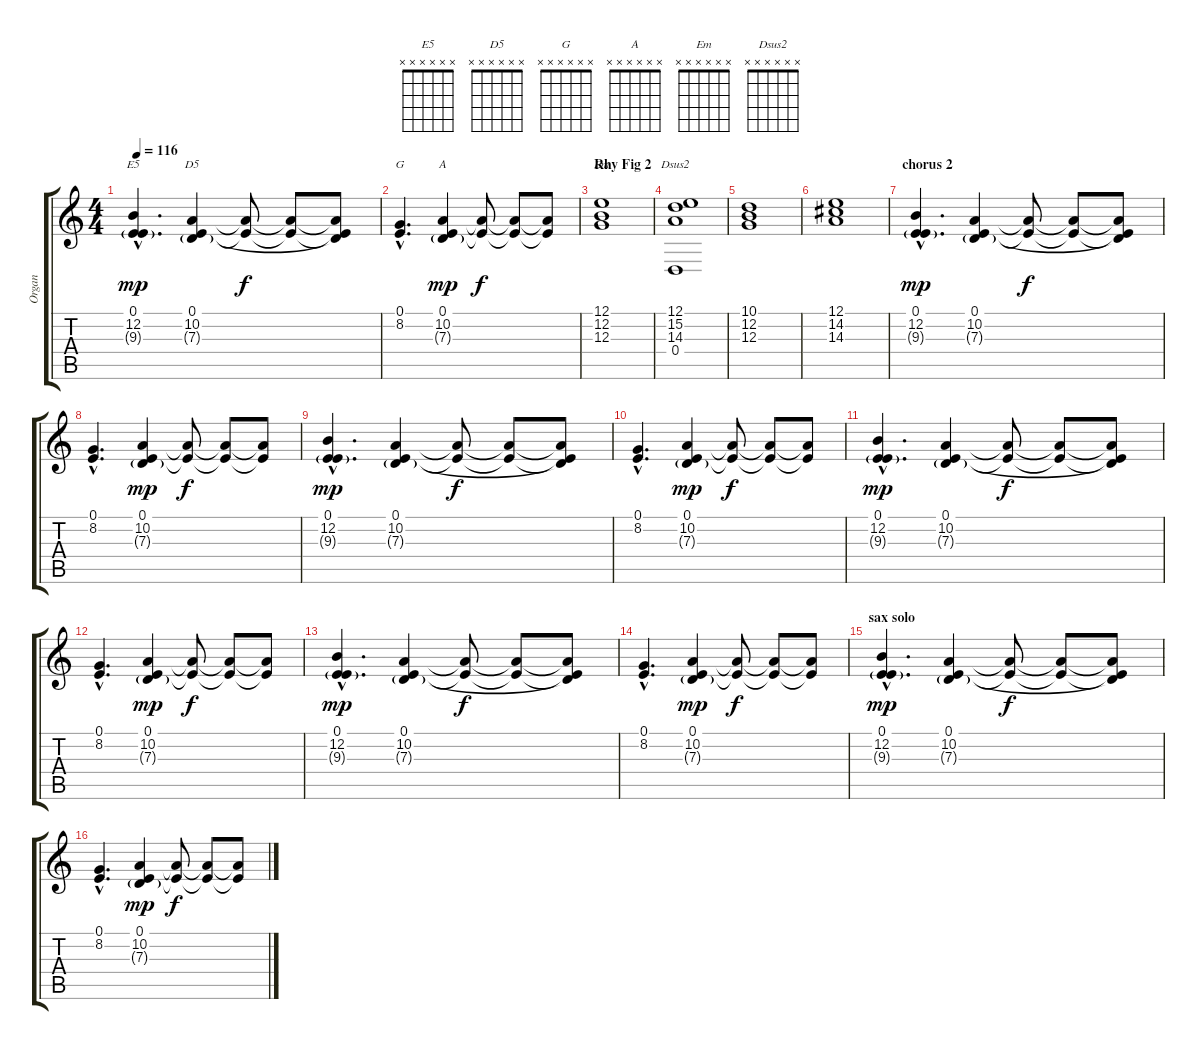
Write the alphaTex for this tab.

\track ("Organ" "Organ") {instrument drawbarorgan}
\staff {score tabs}
\tuning (E4 B3 G3 D3 A2 E2) {hide}
\chord ("E5" x x x x x x) {firstfret 0}
\chord ("D5" x x x x x x) {firstfret 0}
\chord ("G" x x x x x x) {firstfret 0}
\chord ("A" x x x x x x) {firstfret 0}
\chord ("Em" x x x x x x) {firstfret 0}
\chord ("Dsus2" x x x x x x) {firstfret 0}
\ts (4 4)
\tempo 116
\clef g2
\ks c
(0.1{hac} 12.2{hac} 9.3{g hac}).4{d ch "E5" dy mp} (0.1 10.2 7.3{g}).4{ch "D5"} (0.1{t} 10.2{t}).8{dy f} (0.1{t} 10.2{t}).8 (0.1{t} 10.2{t} 7.3{t}).8 |
(0.1{hac} 8.2{hac}).4{d ch "G"} (0.1 10.2 7.3{g}).4{ch "A" dy mp} (0.1{t} 10.2{t}).8{dy f} (0.1{t} 10.2{t}).8 (0.1{t} 10.2{t}).8 |
\section ("" "Rhy Fig 2")
(12.1 12.2 12.3).1{ch "Em"} |
(12.1 15.2 14.3 0.4).1{ch "Dsus2"} |
(10.1 12.2 12.3).1 |
(12.1 14.2 14.3).1 |
\section ("" "chorus 2")
(0.1{hac} 12.2{hac} 9.3{g hac}).4{d dy mp} (0.1 10.2 7.3{g}).4 (0.1{t} 10.2{t}).8{dy f} (0.1{t} 10.2{t}).8 (0.1{t} 10.2{t} 7.3{t}).8 |
(0.1{hac} 8.2{hac}).4{d} (0.1 10.2 7.3{g}).4{dy mp} (0.1{t} 10.2{t}).8{dy f} (0.1{t} 10.2{t}).8 (0.1{t} 10.2{t}).8 |
(0.1{hac} 12.2{hac} 9.3{g hac}).4{d dy mp} (0.1 10.2 7.3{g}).4 (0.1{t} 10.2{t}).8{dy f} (0.1{t} 10.2{t}).8 (0.1{t} 10.2{t} 7.3{t}).8 |
(0.1{hac} 8.2{hac}).4{d} (0.1 10.2 7.3{g}).4{dy mp} (0.1{t} 10.2{t}).8{dy f} (0.1{t} 10.2{t}).8 (0.1{t} 10.2{t}).8 |
(0.1{hac} 12.2{hac} 9.3{g hac}).4{d dy mp} (0.1 10.2 7.3{g}).4 (0.1{t} 10.2{t}).8{dy f} (0.1{t} 10.2{t}).8 (0.1{t} 10.2{t} 7.3{t}).8 |
(0.1{hac} 8.2{hac}).4{d} (0.1 10.2 7.3{g}).4{dy mp} (0.1{t} 10.2{t}).8{dy f} (0.1{t} 10.2{t}).8 (0.1{t} 10.2{t}).8 |
(0.1{hac} 12.2{hac} 9.3{g hac}).4{d dy mp} (0.1 10.2 7.3{g}).4 (0.1{t} 10.2{t}).8{dy f} (0.1{t} 10.2{t}).8 (0.1{t} 10.2{t} 7.3{t}).8 |
(0.1{hac} 8.2{hac}).4{d} (0.1 10.2 7.3{g}).4{dy mp} (0.1{t} 10.2{t}).8{dy f} (0.1{t} 10.2{t}).8 (0.1{t} 10.2{t}).8 |
\section ("" "sax solo")
(0.1{hac} 12.2{hac} 9.3{g hac}).4{d dy mp} (0.1 10.2 7.3{g}).4 (0.1{t} 10.2{t}).8{dy f} (0.1{t} 10.2{t}).8 (0.1{t} 10.2{t} 7.3{t}).8 |
(0.1{hac} 8.2{hac}).4{d} (0.1 10.2 7.3{g}).4{dy mp} (0.1{t} 10.2{t}).8{dy f} (0.1{t} 10.2{t}).8 (0.1{t} 10.2{t}).8
